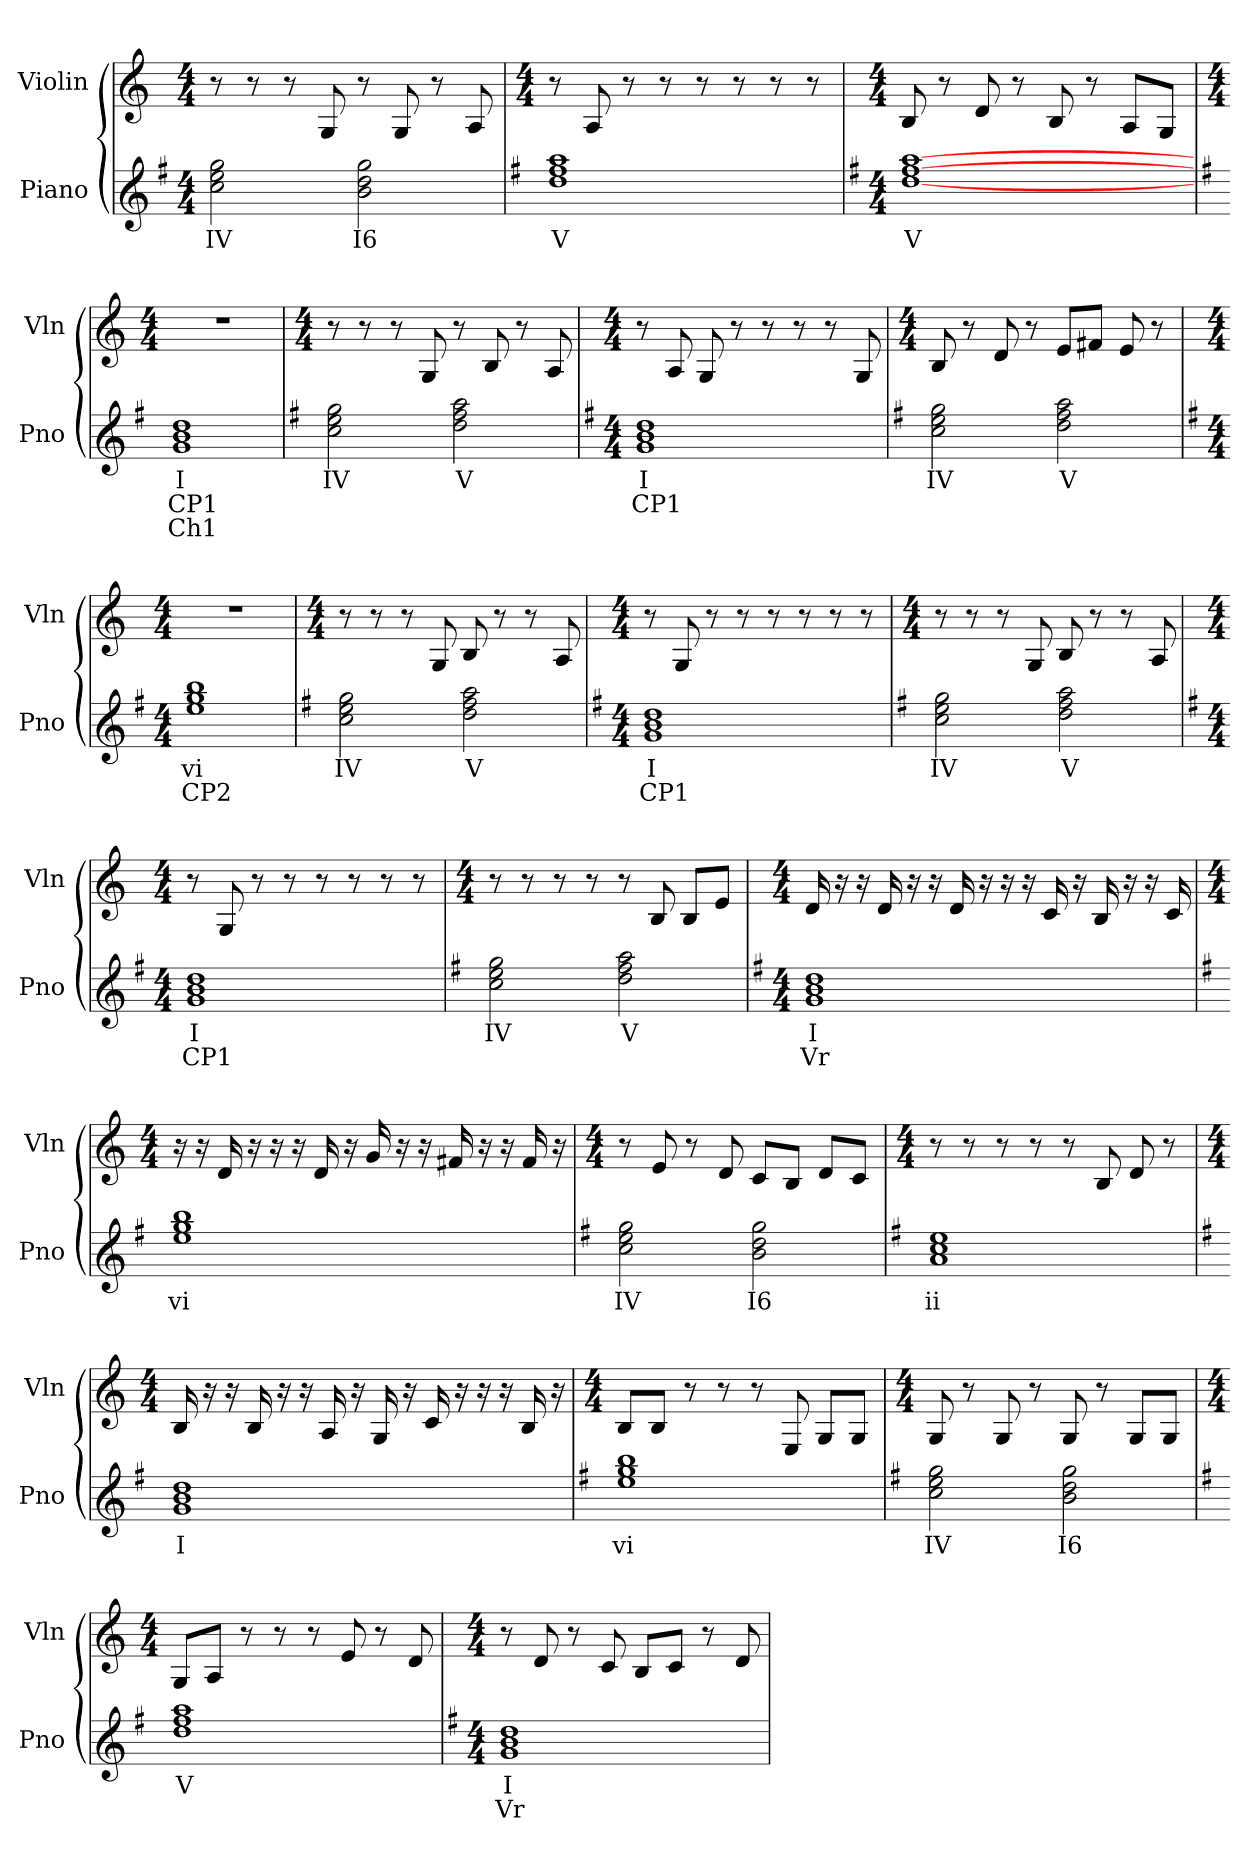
**kern	**text	**text	**text	**kern
*part2	*part2	*part2	*part2	*part1
*staff2	*staff2	*staff2	*staff2	*staff1
*I"Piano	*	*	*	*I"Violin
*I'Pno	*	*	*	*I'Vln
*k[f#]	*	*	*	*
*G:	*	*	*	*
*M4/4	*	*	*	*M4/4
=	=	=	=	=
2cc 2ee 2gg	IV	.	.	8r
.	.	.	.	8r
.	.	.	.	8r
.	.	.	.	8G
2b 2dd 2gg	I6	.	.	8r
.	.	.	.	8G
.	.	.	.	8r
.	.	.	.	8A
=	=	=	=	=
*k[f#]	*	*	*	*
*G:	*	*	*	*
*	*	*	*	*M4/4
1dd 1ff# 1aa	V	.	.	8r
.	.	.	.	8A
.	.	.	.	8r
.	.	.	.	8r
.	.	.	.	8r
.	.	.	.	8r
.	.	.	.	8r
.	.	.	.	8r
=	=	=	=	=
*k[f#]	*	*	*	*
*G:	*	*	*	*
*M4/4	*	*	*	*M4/4
[1dd [1ff# [1aa	V	.	.	8B
.	.	.	.	8r
.	.	.	.	8d
.	.	.	.	8r
.	.	.	.	8B
.	.	.	.	8r
.	.	.	.	8AL
.	.	.	.	8GJ
=	=	=	=	=
*k[f#]	*	*	*	*
*G:	*	*	*	*
*	*	*	*	*M4/4
1g 1b 1dd	I	CP1	Ch1	1r
=	=	=	=	=
*k[f#]	*	*	*	*
*G:	*	*	*	*
*	*	*	*	*M4/4
2cc 2ee 2gg	IV	.	.	8r
.	.	.	.	8r
.	.	.	.	8r
.	.	.	.	8G
2dd 2ff# 2aa	V	.	.	8r
.	.	.	.	8B
.	.	.	.	8r
.	.	.	.	8A
=	=	=	=	=
*k[f#]	*	*	*	*
*G:	*	*	*	*
*M4/4	*	*	*	*M4/4
1g 1b 1dd	I	CP1	.	8r
.	.	.	.	8A
.	.	.	.	8G
.	.	.	.	8r
.	.	.	.	8r
.	.	.	.	8r
.	.	.	.	8r
.	.	.	.	8G
=	=	=	=	=
*k[f#]	*	*	*	*
*G:	*	*	*	*
*	*	*	*	*M4/4
2cc 2ee 2gg	IV	.	.	8B
.	.	.	.	8r
.	.	.	.	8d
.	.	.	.	8r
2dd 2ff# 2aa	V	.	.	8eL
.	.	.	.	8f#XJ
.	.	.	.	8e
.	.	.	.	8r
=	=	=	=	=
*k[f#]	*	*	*	*
*G:	*	*	*	*
*M4/4	*	*	*	*M4/4
1ee 1gg 1bb	vi	CP2	.	1r
=	=	=	=	=
*k[f#]	*	*	*	*
*G:	*	*	*	*
*	*	*	*	*M4/4
2cc 2ee 2gg	IV	.	.	8r
.	.	.	.	8r
.	.	.	.	8r
.	.	.	.	8G
2dd 2ff# 2aa	V	.	.	8B
.	.	.	.	8r
.	.	.	.	8r
.	.	.	.	8A
=	=	=	=	=
*k[f#]	*	*	*	*
*G:	*	*	*	*
*M4/4	*	*	*	*M4/4
1g 1b 1dd	I	CP1	.	8r
.	.	.	.	8G
.	.	.	.	8r
.	.	.	.	8r
.	.	.	.	8r
.	.	.	.	8r
.	.	.	.	8r
.	.	.	.	8r
=	=	=	=	=
*k[f#]	*	*	*	*
*G:	*	*	*	*
*	*	*	*	*M4/4
2cc 2ee 2gg	IV	.	.	8r
.	.	.	.	8r
.	.	.	.	8r
.	.	.	.	8G
2dd 2ff# 2aa	V	.	.	8B
.	.	.	.	8r
.	.	.	.	8r
.	.	.	.	8A
=	=	=	=	=
*k[f#]	*	*	*	*
*G:	*	*	*	*
*M4/4	*	*	*	*M4/4
1g 1b 1dd	I	CP1	.	8r
.	.	.	.	8G
.	.	.	.	8r
.	.	.	.	8r
.	.	.	.	8r
.	.	.	.	8r
.	.	.	.	8r
.	.	.	.	8r
=	=	=	=	=
*k[f#]	*	*	*	*
*G:	*	*	*	*
*	*	*	*	*M4/4
2cc 2ee 2gg	IV	.	.	8r
.	.	.	.	8r
.	.	.	.	8r
.	.	.	.	8r
2dd 2ff# 2aa	V	.	.	8r
.	.	.	.	8B
.	.	.	.	8BL
.	.	.	.	8eJ
=	=	=	=	=
*k[f#]	*	*	*	*
*G:	*	*	*	*
*M4/4	*	*	*	*M4/4
1g 1b 1dd	I	Vr	.	16d
.	.	.	.	16r
.	.	.	.	16r
.	.	.	.	16d
.	.	.	.	16r
.	.	.	.	16r
.	.	.	.	16d
.	.	.	.	16r
.	.	.	.	16r
.	.	.	.	16r
.	.	.	.	16c
.	.	.	.	16r
.	.	.	.	16B
.	.	.	.	16r
.	.	.	.	16r
.	.	.	.	16c
=	=	=	=	=
*k[f#]	*	*	*	*
*G:	*	*	*	*
*	*	*	*	*M4/4
1ee 1gg 1bb	vi	.	.	16r
.	.	.	.	16r
.	.	.	.	16d
.	.	.	.	16r
.	.	.	.	16r
.	.	.	.	16r
.	.	.	.	16d
.	.	.	.	16r
.	.	.	.	16g
.	.	.	.	16r
.	.	.	.	16r
.	.	.	.	16f#X
.	.	.	.	16r
.	.	.	.	16r
.	.	.	.	16f#
.	.	.	.	16r
=	=	=	=	=
*k[f#]	*	*	*	*
*G:	*	*	*	*
*	*	*	*	*M4/4
2cc 2ee 2gg	IV	.	.	8r
.	.	.	.	8e
.	.	.	.	8r
.	.	.	.	8d
2b 2dd 2gg	I6	.	.	8cL
.	.	.	.	8BJ
.	.	.	.	8dL
.	.	.	.	8cJ
=	=	=	=	=
*k[f#]	*	*	*	*
*G:	*	*	*	*
*	*	*	*	*M4/4
1a 1cc 1ee	ii	.	.	8r
.	.	.	.	8r
.	.	.	.	8r
.	.	.	.	8r
.	.	.	.	8r
.	.	.	.	8B
.	.	.	.	8d
.	.	.	.	8r
=	=	=	=	=
*k[f#]	*	*	*	*
*G:	*	*	*	*
*	*	*	*	*M4/4
1g 1b 1dd	I	.	.	16B
.	.	.	.	16r
.	.	.	.	16r
.	.	.	.	16B
.	.	.	.	16r
.	.	.	.	16r
.	.	.	.	16A
.	.	.	.	16r
.	.	.	.	16G
.	.	.	.	16r
.	.	.	.	16c
.	.	.	.	16r
.	.	.	.	16r
.	.	.	.	16r
.	.	.	.	16B
.	.	.	.	16r
=	=	=	=	=
*k[f#]	*	*	*	*
*G:	*	*	*	*
*	*	*	*	*M4/4
1ee 1gg 1bb	vi	.	.	8BL
.	.	.	.	8BJ
.	.	.	.	8r
.	.	.	.	8r
.	.	.	.	8r
.	.	.	.	8E
.	.	.	.	8GL
.	.	.	.	8GJ
=	=	=	=	=
*k[f#]	*	*	*	*
*G:	*	*	*	*
*	*	*	*	*M4/4
2cc 2ee 2gg	IV	.	.	8G
.	.	.	.	8r
.	.	.	.	8G
.	.	.	.	8r
2b 2dd 2gg	I6	.	.	8G
.	.	.	.	8r
.	.	.	.	8GL
.	.	.	.	8GJ
=	=	=	=	=
*k[f#]	*	*	*	*
*G:	*	*	*	*
*	*	*	*	*M4/4
1dd 1ff# 1aa	V	.	.	8GL
.	.	.	.	8AJ
.	.	.	.	8r
.	.	.	.	8r
.	.	.	.	8r
.	.	.	.	8e
.	.	.	.	8r
.	.	.	.	8d
=	=	=	=	=
*k[f#]	*	*	*	*
*G:	*	*	*	*
*M4/4	*	*	*	*M4/4
1g 1b 1dd	I	Vr	.	8r
.	.	.	.	8d
.	.	.	.	8r
.	.	.	.	8c
.	.	.	.	8BL
.	.	.	.	8cJ
.	.	.	.	8r
.	.	.	.	8d
=	=	=	=	=
*-	*-	*-	*-	*-
